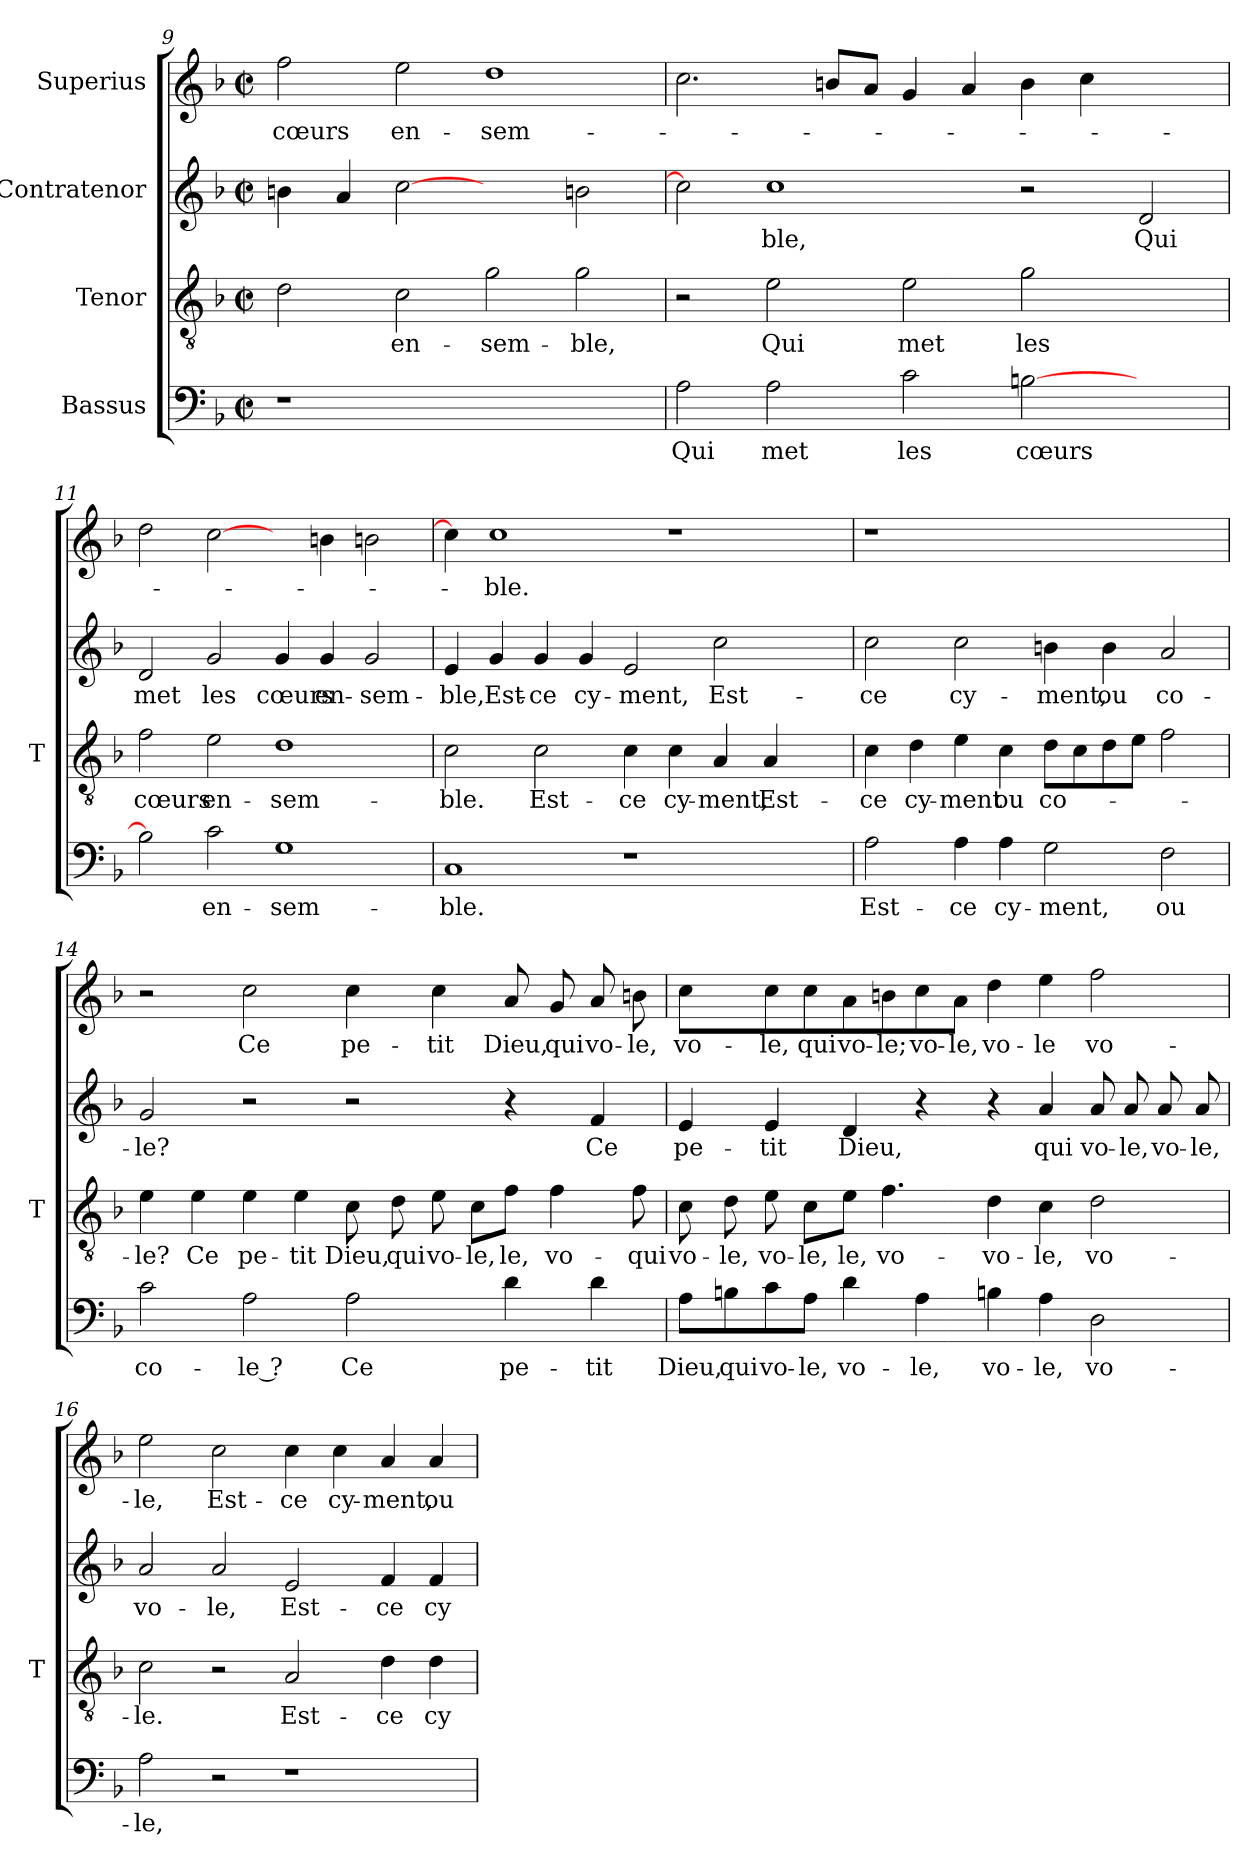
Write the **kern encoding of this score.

**kern	**text	**kern	**text	**kern	**text	**kern	**text
*part4	*part4	*part3	*part3	*part2	*part2	*part1	*part1
*staff4	*staff4	*staff3	*staff3	*staff2	*staff2	*staff1	*staff1
*I"Bassus	*	*I"Tenor	*	*I"Contratenor	*	*I"Superius	*
*	*	*I'T	*	*	*	*	*
*clefF4	*	*clefGv2	*	*clefG2	*	*clefG2	*
*k[b-]	*	*k[b-]	*	*k[b-]	*	*k[b-]	*
*F:	*	*F:	*	*F:	*	*F:	*
*M2/2	*	*M2/2	*	*M2/2	*	*M2/2	*
*met(c|)	*	*met(c|)	*	*met(c|)	*	*met(c|)	*
=9	=9	=9	=9	=9	=9	=9	=9
1r	.	2d	.	4b	.	2ff	-cœurs
.	.	.	.	4a	.	.	.
.	.	2c	en-	[2cc	.	2ee	en-
1ryy	.	2g	sem-	2ryy	.	1dd	sem-
.	.	2g	-ble,	2bn	.	.	.
=10	=10	=10	=10	=10	=10	=10	=10
2A	-Qui	2r	.	2cc]	.	2.cc	.
2A	-met	2e	-Qui	1cc	-ble,	.	.
.	.	.	.	.	.	8bL	.
.	.	.	.	.	.	8aJ	.
2c	-les	2e	-met	.	.	4g	.
.	.	.	.	.	.	4a	.
[2Bn	-cœurs	2g	-les	2r	.	4b	.
.	.	.	.	.	.	4cc	.
2ryy	.	2ryy	.	2d	-Qui	2ryy	.
=11	=11	=11	=11	=11	=11	=11	=11
2B]	.	2f	-cœurs	2d	-met	2dd	.
2c	en-	2e	en-	2g	-les	[2cc	.
1G	sem-	1d	sem-	4g	-cœurs	4ryy	.
.	.	.	.	4g	en-	4bn	.
.	.	.	.	2g	sem-	2bn	.
=12	=12	=12	=12	=12	=12	=12	=12
1C	-ble.	2c	-ble.	4e	-ble,	4cc]	.
.	.	.	.	4g	Est-	1cc	-ble.
.	.	2c	Est-	4g	-ce	.	.
.	.	.	.	4g	cy-	.	.
1r	.	4c	-ce	2e	-ment,	.	.
.	.	4c	cy-	.	.	1r	.
.	.	4A	-ment,	2cc	Est-	.	.
.	.	4A	Est-	.	.	.	.
4ryy	.	4ryy	.	4ryy	.	.	.
=13	=13	=13	=13	=13	=13	=13	=13
2A	-Est -	4c	-ce	2cc	-ce	1r	.
.	.	4d	cy-	.	.	.	.
4A	-ce	4e	-ment	2cc	cy-	.	.
4A	cy-	4c	-ou	.	.	.	.
2G	-ment,	8dL	co-	4b	-ment,	1ryy	.
.	.	8c	.	.	.	.	.
.	.	8d	.	4b	-ou	.	.
.	.	8eJ	.	.	.	.	.
2F	-ou	2f	.	2a	co-	.	.
=14	=14	=14	=14	=14	=14	=14	=14
2c	co-	4e	-le?	2g	-le?	2r	.
.	.	4e	-Ce	.	.	.	.
2A	-le ?	4e	pe-	2r	.	2cc	-Ce
.	.	4e	-tit	.	.	.	.
2A	-Ce	8c	-Dieu,	2r	.	4cc	pe-
.	.	8d	-qui	.	.	.	.
.	.	8e	vo-	.	.	4cc	-tit
.	.	8cL	-le,	.	.	.	.
4d	pe-	8fJ	-le,	4r	.	8a	-Dieu,
.	.	4f	vo-	.	.	8g	-qui
4d	-tit	.	.	4f	-Ce	8a	vo-
.	.	8f	-qui	.	.	8b	-le,
!!LO:PB:g=z
=15	=15	=15	=15	=15	=15	=15	=15
8A	-Dieu,	8c	vo-	4e	pe-	4cc	vo-
8Bn	-qui	8d	-le,	.	.	.	.
8c	vo-	8e	vo-	4e	-tit	8ccJ	-le,
8AJ	-le,	8cL	-le,	.	.	8cc	-qui
4d	vo-	8eJ	-le,	4d	-Dieu,	8a	vo-
.	.	4.f	vo-	.	.	8b	-le;
4A	-le,	.	.	4r	.	8cc	vo-
.	.	.	.	.	.	8aJ	-le,
4Bn	vo-	4d	vo-	4r	.	4dd	vo-
4A	-le,	4c	-le,	4a	-qui	4ee	-le
2D	vo-	2d	vo-	8a	vo-	2ff	vo-
.	.	.	.	8a	-le,	.	.
.	.	.	.	8a	vo-	.	.
.	.	.	.	8a	-le,	.	.
=16	=16	=16	=16	=16	=16	=16	=16
2A	-le,	2c	-le.	2a	vo-	2ee	-le,
2r	.	2r	.	2a	-le,	2cc	Est-
1r	.	2A	Est-	2e	Est-	4cc	-ce
.	.	.	.	.	.	4cc	cy-
.	.	4d	-ce	4f	-ce	4a	-ment,
.	.	4d	cy-	4f	cy-	4a	-ou
=	=	=	=	=	=	=	=
*-	*-	*-	*-	*-	*-	*-	*-
